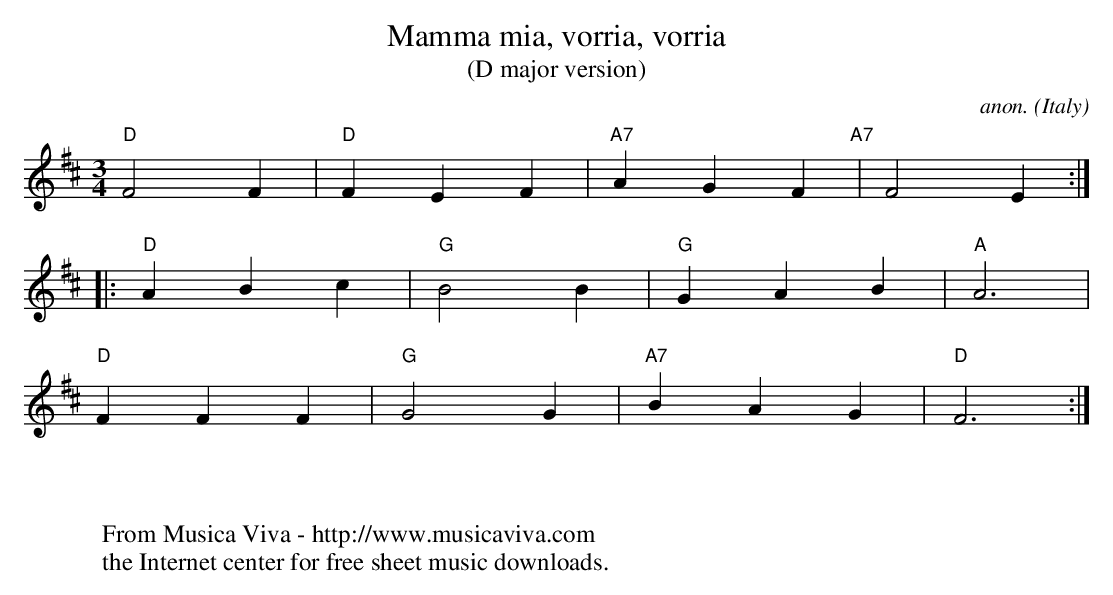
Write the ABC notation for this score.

X:1
T:Mamma mia, vorria, vorria
T:(D major version)
C:anon.
O:Italy
M:3/4
L:1/4
K:D
"D"F2F|"D"FEF|"A7"AGF"A7"|F2E:|
|:"D"ABc|"G"B2B|"G"GAB|"A"A3|
"D"FFF|"G"G2G|"A7"BAG|"D"F3:|
W:
W:
W:  From Musica Viva - http://www.musicaviva.com
W:  the Internet center for free sheet music downloads.
